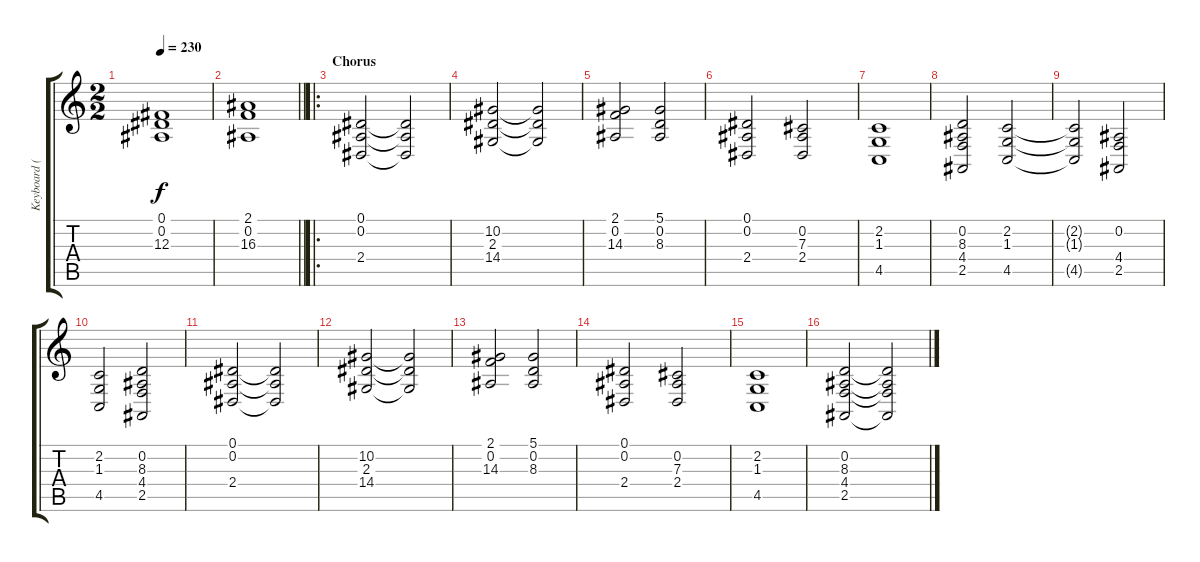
\track ("Keyboard (Jens Johansson)" "Keyboard (") {instrument choiraahs}
\staff {score tabs}
\tuning (Eb4 Bb3 Gb3 Db3 Ab2 Eb2) {hide}
\ts (2 2)
\tempo 230
\clef g2
\ks c
(0.1 0.2 12.3).1{dy f} |
\barLineRight lightlight
(2.1 0.2 16.3).1 |
\ro
\section ("" "Chorus")
(0.1 0.2 2.4).2 (0.1{t} 0.2{t} 2.4{t}).2 |
(10.2 2.3 14.4).2 (10.2{t} 2.3{t} 14.4{t}).2 |
(2.1 0.2 14.3).2 (5.1 0.2 8.3).2 |
(0.1 0.2 2.4).2 (0.2 7.3 2.4).2 |
(2.2 1.3 4.5).1 |
(0.2 8.3 4.4 2.5).2 (2.2 1.3 4.5).2 |
(2.2{t} 1.3{t} 4.5{t}).2 (0.2 4.4 2.5).2 |
(2.2 1.3 4.5).2 (0.2 8.3 4.4 2.5).2 |
(0.1 0.2 2.4).2 (0.1{t} 0.2{t} 2.4{t}).2 |
(10.2 2.3 14.4).2 (10.2{t} 2.3{t} 14.4{t}).2 |
(2.1 0.2 14.3).2 (5.1 0.2 8.3).2 |
(0.1 0.2 2.4).2 (0.2 7.3 2.4).2 |
(2.2 1.3 4.5).1 |
(0.2 8.3 4.4 2.5).2 (0.2{t} 8.3{t} 4.4{t} 2.5{t}).2
